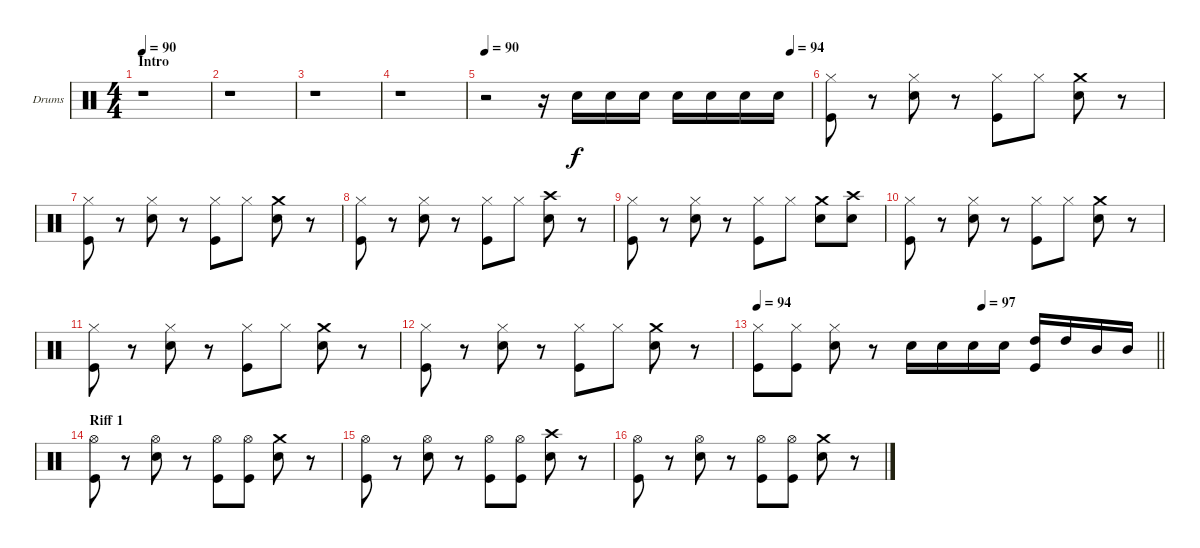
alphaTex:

\bracketExtendMode groupsimilarinstruments
\firstSystemTrackNameOrientation horizontal
\otherSystemsTrackNameOrientation horizontal
\track ("Drumkit" "Drums") {instrument percussion}
\staff {score}
\articulation defaults
\ts (4 4)
\beaming (8 2 2 2 2)
\section ("" "Intro")
\tempo 90
\clef neutral
\ks c
r.1{dy f} |
r.1 |
r.1 |
r.1 |
\tempo 90
\tempo (94 0.9375)
r.2 r.16 "Snare (hit) 2".16 "Snare (hit) 2".16 "Snare (hit) 2".16 "Snare (hit) 2".16 "Snare (hit) 2".16 "Snare (hit) 2".16 "Snare (hit) 2".16 |
("Hi-Hat (closed)" "Kick (hit)").8 r.8 ("Hi-Hat (closed)" "Snare (hit) 2").8 r.8 ("Hi-Hat (closed)" "Kick (hit)").8 "Hi-Hat (closed)".8 ("Crash medium (hit)" "Snare (hit) 2").8 r.8 |
("Hi-Hat (closed)" "Kick (hit)").8 r.8 ("Hi-Hat (closed)" "Snare (hit) 2").8 r.8 ("Hi-Hat (closed)" "Kick (hit)").8 "Hi-Hat (closed)".8 ("Crash medium (hit)" "Snare (hit) 2").8 r.8 |
("Hi-Hat (closed)" "Kick (hit)").8 r.8 ("Hi-Hat (closed)" "Snare (hit) 2").8 r.8 ("Hi-Hat (closed)" "Kick (hit)").8 "Hi-Hat (closed)".8 ("Crash high (hit)" "Snare (hit) 2").8 r.8 |
("Hi-Hat (closed)" "Kick (hit)").8 r.8 ("Hi-Hat (closed)" "Snare (hit) 2").8 r.8 ("Hi-Hat (closed)" "Kick (hit)").8 "Hi-Hat (closed)".8 ("Crash medium (hit)" "Snare (hit) 2").8 ("Crash high (hit)" "Snare (hit) 2").8 |
("Hi-Hat (closed)" "Kick (hit)").8 r.8 ("Hi-Hat (closed)" "Snare (hit) 2").8 r.8 ("Hi-Hat (closed)" "Kick (hit)").8 "Hi-Hat (closed)".8 ("Crash medium (hit)" "Snare (hit) 2").8 r.8 |
("Hi-Hat (closed)" "Kick (hit)").8 r.8 ("Hi-Hat (closed)" "Snare (hit) 2").8 r.8 ("Hi-Hat (closed)" "Kick (hit)").8 "Hi-Hat (closed)".8 ("Crash medium (hit)" "Snare (hit) 2").8 r.8 |
("Hi-Hat (closed)" "Kick (hit)").8 r.8 ("Hi-Hat (closed)" "Snare (hit) 2").8 r.8 ("Hi-Hat (closed)" "Kick (hit)").8 "Hi-Hat (closed)".8 ("Crash medium (hit)" "Snare (hit) 2").8 r.8 |
\tempo 94
\tempo (97 0.5625)
\barLineRight lightlight
("Hi-Hat (closed)" "Kick (hit)").8 ("Hi-Hat (closed)" "Kick (hit)").8 ("Hi-Hat (closed)" "Snare (hit) 2").8 r.8 "Snare (hit) 2".16 "Snare (hit) 2".16 "Snare (hit) 2".16 "Snare (hit) 2".16 ("High Tom (hit)" "Kick (hit)").16 "High Tom (hit)".16 "Mid Tom (hit)".16 "Mid Tom (hit)".16 |
\section ("" "Riff 1")
("Hi-Hat (open)" "Kick (hit)").8 r.8 ("Hi-Hat (open)" "Snare (hit) 2").8 r.8 ("Hi-Hat (open)" "Kick (hit)").8 ("Hi-Hat (open)" "Kick (hit)").8 ("Crash medium (hit)" "Snare (hit) 2").8 r.8 |
("Hi-Hat (open)" "Kick (hit)").8 r.8 ("Hi-Hat (open)" "Snare (hit) 2").8 r.8 ("Hi-Hat (open)" "Kick (hit)").8 ("Hi-Hat (open)" "Kick (hit)").8 ("Crash high (hit)" "Snare (hit) 2").8 r.8 |
("Hi-Hat (open)" "Kick (hit)").8 r.8 ("Hi-Hat (open)" "Snare (hit) 2").8 r.8 ("Hi-Hat (open)" "Kick (hit)").8 ("Hi-Hat (open)" "Kick (hit)").8 ("Crash medium (hit)" "Snare (hit) 2").8 r.8
